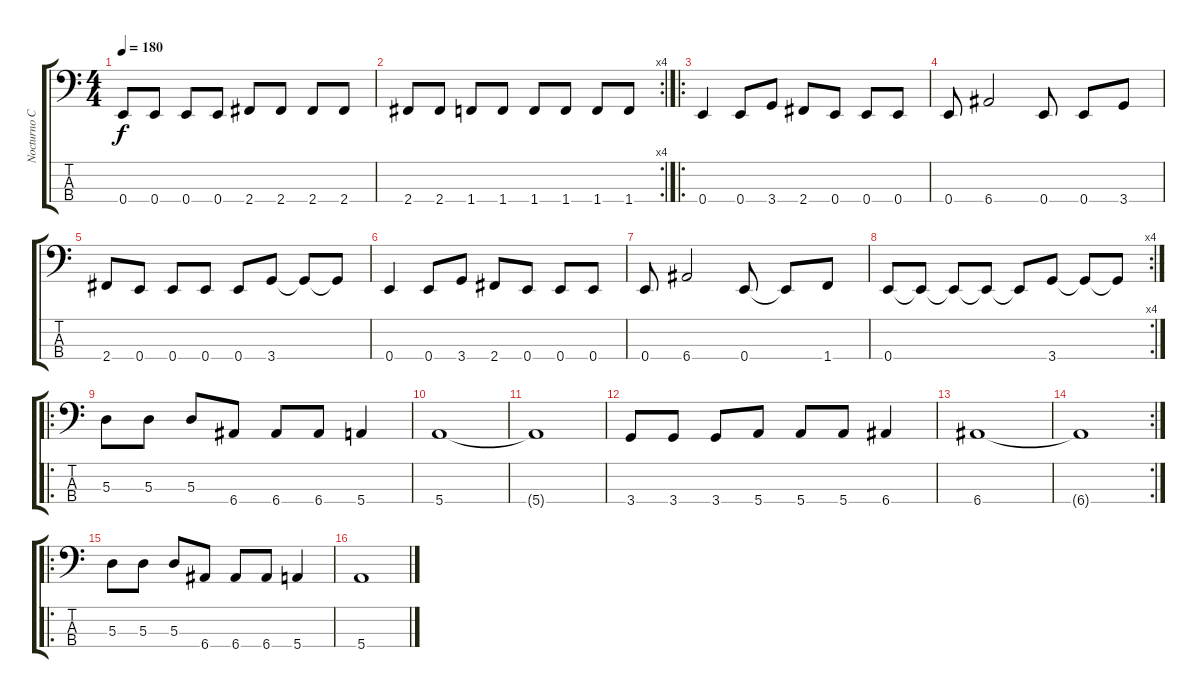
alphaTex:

\track ("Nocturno Culto" "Nocturno C") {instrument electricbasspick}
\staff {score tabs}
\tuning (G2 D2 A1 E1) {hide}
\ts (4 4)
\tempo 180
\clef f4
\ks c
0.4.8{dy f} 0.4.8 0.4.8 0.4.8 2.4.8 2.4.8 2.4.8 2.4.8 |
\rc 4
2.4.8 2.4.8 1.4.8 1.4.8 1.4.8 1.4.8 1.4.8 1.4.8 |
\ro
0.4.4 0.4.8 3.4.8 2.4.8 0.4.8 0.4.8 0.4.8 |
0.4.8 6.4.2 0.4.8 0.4.8 3.4.8 |
2.4.8 0.4.8 0.4.8 0.4.8 0.4.8 3.4.8 3.4{t}.8 3.4{t}.8 |
0.4.4 0.4.8 3.4.8 2.4.8 0.4.8 0.4.8 0.4.8 |
0.4.8 6.4.2 0.4.8 0.4{t}.8 1.4.8 |
\rc 4
0.4.8 0.4{t}.8 0.4{t}.8 0.4{t}.8 0.4{t}.8 3.4.8 3.4{t}.8 3.4{t}.8 |
\ro
5.3.8 5.3.8 5.3.8 6.4.8 6.4.8 6.4.8 5.4.4 |
5.4.1 |
5.4{t}.1 |
3.4.8 3.4.8 3.4.8 5.4.8 5.4.8 5.4.8 6.4.4 |
6.4.1 |
\rc 2
6.4{t}.1 |
\ro
5.3.8 5.3.8 5.3.8 6.4.8 6.4.8 6.4.8 5.4.4 |
5.4.1
